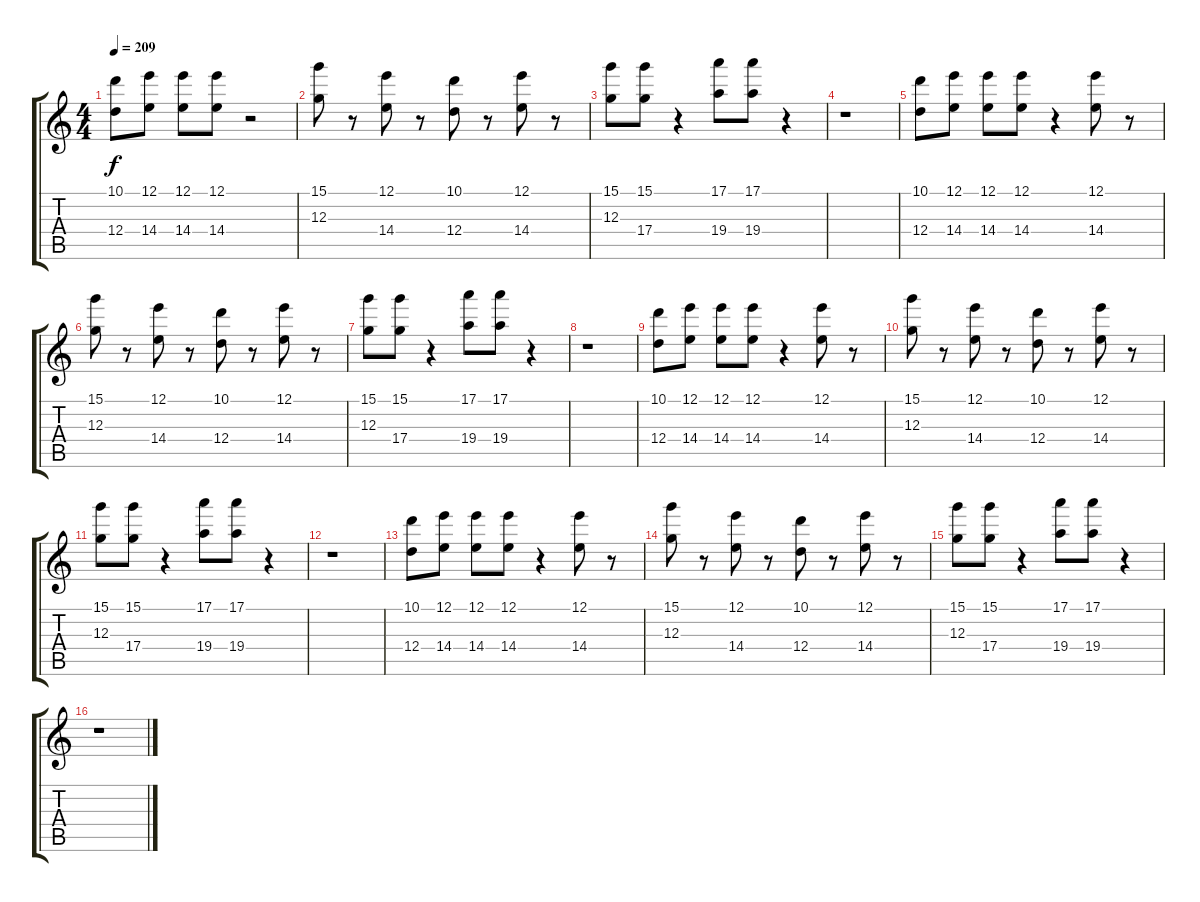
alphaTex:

\track "" {instrument overdrivenguitar}
\staff {score tabs}
\tuning (E4 B3 G3 D3 A2 E2) {hide}
\ts (4 4)
\tempo 209
\clef g2
\ks c
(10.1 12.4).8{dy f} (12.1 14.4).8 (12.1 14.4).8 (12.1 14.4).8 r.2 |
(15.1 12.3).8 r.8 (12.1 14.4).8 r.8 (10.1 12.4).8 r.8 (12.1 14.4).8 r.8 |
(15.1 12.3).8 (15.1 17.4).8 r.4 (17.1 19.4).8 (17.1 19.4).8 r.4 |
r.1 |
(10.1 12.4).8 (12.1 14.4).8 (12.1 14.4).8 (12.1 14.4).8 r.4 (12.1 14.4).8 r.8 |
(15.1 12.3).8 r.8 (12.1 14.4).8 r.8 (10.1 12.4).8 r.8 (12.1 14.4).8 r.8 |
(15.1 12.3).8 (15.1 17.4).8 r.4 (17.1 19.4).8 (17.1 19.4).8 r.4 |
r.1 |
(10.1 12.4).8 (12.1 14.4).8 (12.1 14.4).8 (12.1 14.4).8 r.4 (12.1 14.4).8 r.8 |
(15.1 12.3).8 r.8 (12.1 14.4).8 r.8 (10.1 12.4).8 r.8 (12.1 14.4).8 r.8 |
(15.1 12.3).8 (15.1 17.4).8 r.4 (17.1 19.4).8 (17.1 19.4).8 r.4 |
r.1 |
(10.1 12.4).8 (12.1 14.4).8 (12.1 14.4).8 (12.1 14.4).8 r.4 (12.1 14.4).8 r.8 |
(15.1 12.3).8 r.8 (12.1 14.4).8 r.8 (10.1 12.4).8 r.8 (12.1 14.4).8 r.8 |
(15.1 12.3).8 (15.1 17.4).8 r.4 (17.1 19.4).8 (17.1 19.4).8 r.4 |
r.1
